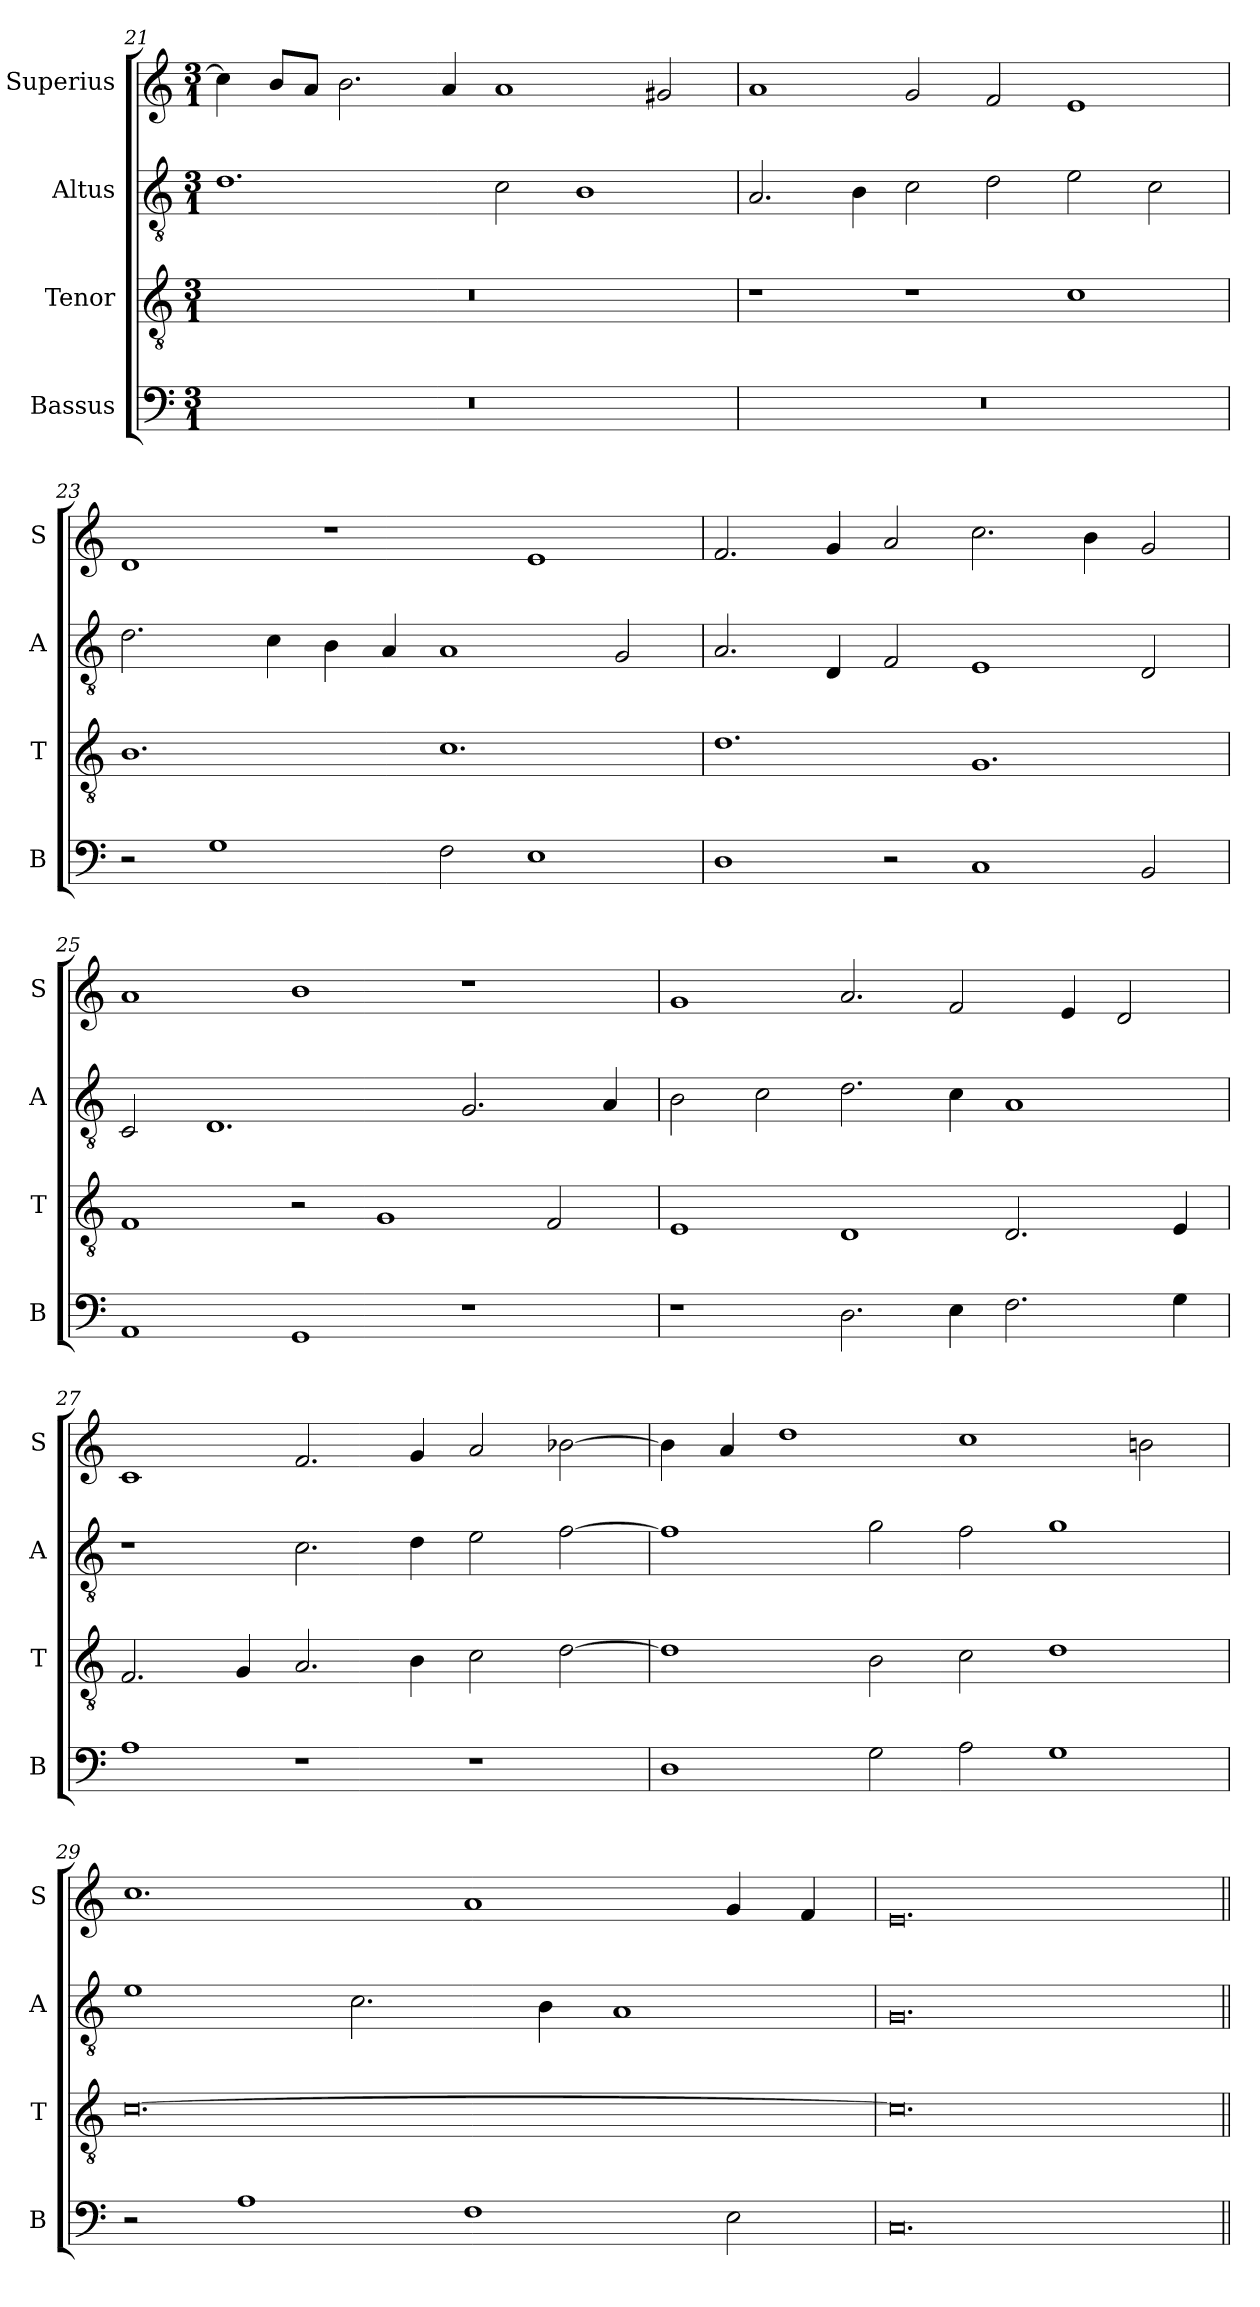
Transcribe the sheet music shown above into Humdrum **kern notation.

**kern	**kern	**kern	**kern
*part4	*part3	*part2	*part1
*staff4	*staff3	*staff2	*staff1
*I"Bassus	*I"Tenor	*I"Altus	*I"Superius
*I'B	*I'T	*I'A	*I'S
*clefF4	*clefGv2	*clefGv2	*clefG2
*k[]	*k[]	*k[]	*k[]
*M3/1	*M3/1	*M3/1	*M3/1
=21	=21	=21	=21
0.r	0.r	1.d	4cc\]
.	.	.	8b/L
.	.	.	8a/J
.	.	.	2.b\
.	.	.	4a/
.	.	2c\	1a
.	.	1B	.
.	.	.	2g#X/
=22	=22	=22	=22
0.r	1r	2.A/	1a
.	.	4B\	.
.	1r	2c\	2g/
.	.	2d\	2f/
.	1c	2e\	1e
.	.	2c\	.
=23	=23	=23	=23
2r	1.B	2.d\	1d
1G	.	.	.
.	.	4c\	.
.	.	4B\	1r
.	.	4A/	.
2F\	1.c	1A	.
1E	.	.	1e
.	.	2G/	.
=24	=24	=24	=24
1D	1.d	2.A/	2.f/
.	.	4D/	4g/
2r	.	2F/	2a/
1C	1.G	1E	2.cc\
.	.	.	4b\
2BB/	.	2D/	2g/
=25	=25	=25	=25
1AA	1F	2C/	1a
.	.	1.D	.
1GG	2r	.	1b
.	1G	.	.
1r	.	2.G/	1r
.	2F/	.	.
.	.	4A/	.
=26	=26	=26	=26
1r	1E	2B\	1g
.	.	2c\	.
2.D\	1D	2.d\	2.a/
4E\	.	4c\	2f/
2.F\	2.D/	1A	.
.	.	.	4e/
.	.	.	2d/
4G\	4E/	.	.
=27	=27	=27	=27
1A	2.F/	1r	1c
.	4G/	.	.
1r	2.A/	2.c\	2.f/
.	4B\	4d\	4g/
1r	2c\	2e\	2a/
.	[2d\	[2f\	[2b-X\
=28	=28	=28	=28
1D	1d]	1f]	4b-\]
.	.	.	4a/
.	.	.	1dd
2G\	2B\	2g\	.
2A\	2c\	2f\	1cc
1G	1d	1g	.
.	.	.	2bn\
=29	=29	=29	=29
2r	[0.c	1e	1.cc
1A	.	.	.
.	.	2.c\	.
1F	.	.	1a
.	.	4B\	.
.	.	1A	.
2E\	.	.	4g/
.	.	.	4f/
=30	=30	=30	=30
0.C	0.c]	0.G	0.e
=||	=||	=||	=||
*-	*-	*-	*-
